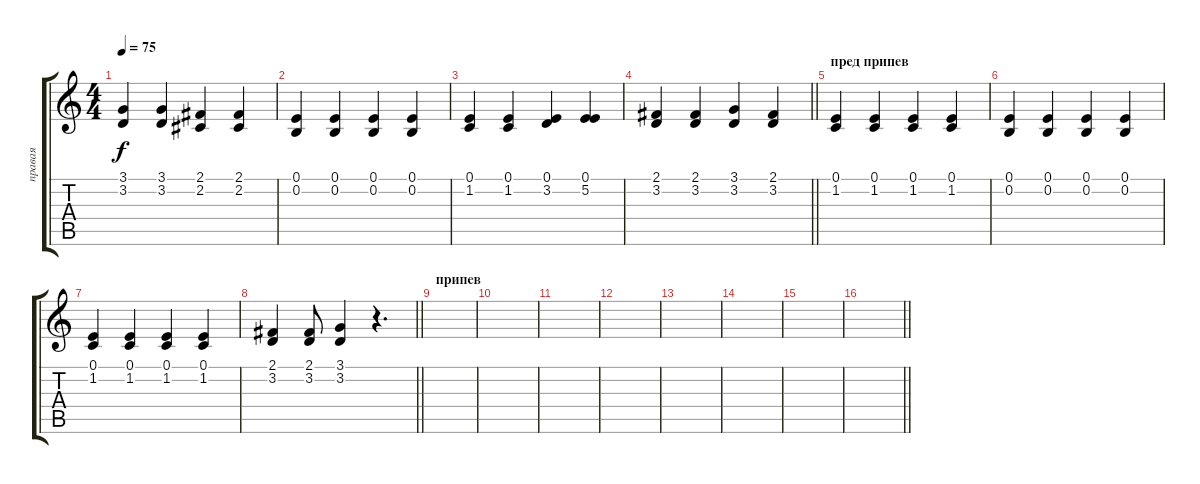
\track ("правая" "правая") {instrument brightacousticpiano}
\staff {score tabs}
\tuning (E4 B3 G3 D3 A2 E2) {hide}
\ts (4 4)
\tempo 75
\clef g2
\ks c
(3.1 3.2).4{dy f} (3.1 3.2).4 (2.1 2.2).4 (2.1 2.2).4 |
(0.1 0.2).4 (0.1 0.2).4 (0.1 0.2).4 (0.1 0.2).4 |
(0.1 1.2).4 (0.1 1.2).4 (0.1 3.2).4 (0.1 5.2).4 |
\barLineRight lightlight
(2.1 3.2).4 (2.1 3.2).4 (3.1 3.2).4 (2.1 3.2).4 |
\section ("" "пред припев")
(0.1 1.2).4 (0.1 1.2).4 (0.1 1.2).4 (0.1 1.2).4 |
(0.1 0.2).4 (0.1 0.2).4 (0.1 0.2).4 (0.1 0.2).4 |
(0.1 1.2).4 (0.1 1.2).4 (0.1 1.2).4 (0.1 1.2).4 |
\barLineRight lightlight
(2.1 3.2).4 (2.1 3.2).8 (3.1 3.2).4 r.4{d} |
\section ("" "припев")
|
|
|
|
|
|
|
\barLineRight lightlight
